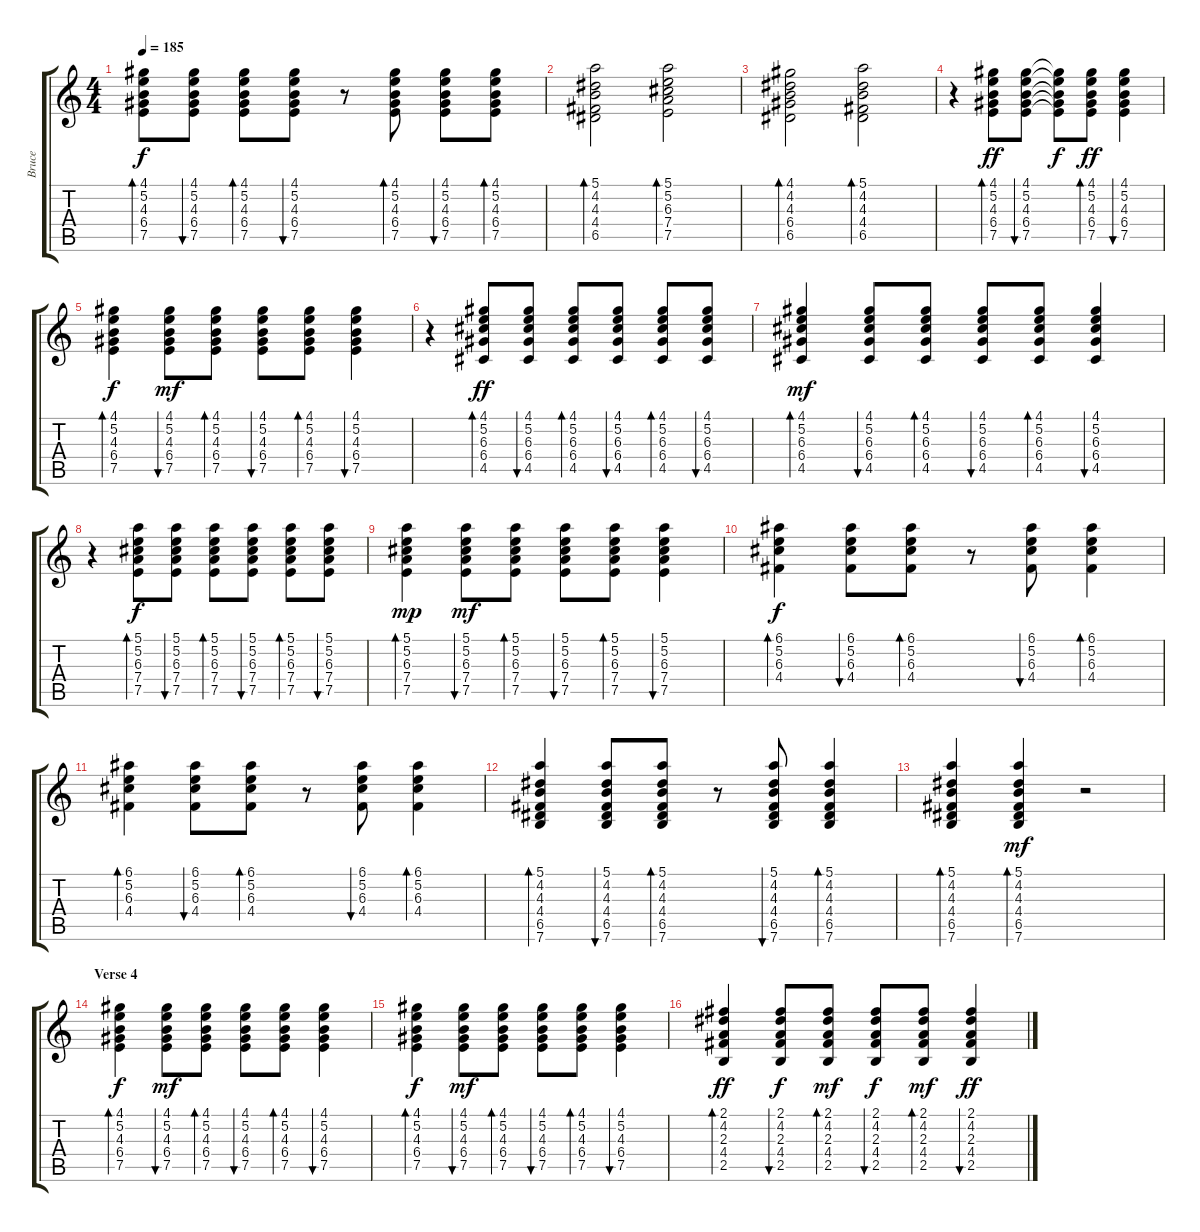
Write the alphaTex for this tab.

\track ("Bruce" "Bruce") {instrument acousticguitarsteel}
\staff {score tabs}
\tuning (E4 B3 G3 D3 A2 E2) {hide}
\ts (4 4)
\tempo 185
\clef g2
\ks c
(4.1 5.2 4.3 6.4 7.5).8{bd 60 dy f} (4.1 5.2 4.3 6.4 7.5).8{bu 60} (4.1 5.2 4.3 6.4 7.5).8{bd 60} (4.1 5.2 4.3 6.4 7.5).8{bu 60} r.8 (4.1 5.2 4.3 6.4 7.5).8{bd 60} (4.1 5.2 4.3 6.4 7.5).8{bu 60} (4.1 5.2 4.3 6.4 7.5).8{bd 60} |
(5.1 4.2 4.3 4.4 6.5).2{bd 60} (5.1 5.2 6.3 7.4 7.5).2{bd 60} |
(4.1 4.2 4.3 6.4 6.5).2{bd 60} (5.1 4.2 4.3 4.4 6.5).2{bd 60} |
r.4 (4.1 5.2 4.3 6.4 7.5).8{bd 60 dy ff} (4.1 5.2 4.3 6.4 7.5).8{bu 60} (4.1{t} 5.2{t} 4.3{t} 6.4{t} 7.5{t}).8{dy f} (4.1 5.2 4.3 6.4 7.5).8{bd 60 dy ff} (4.1 5.2 4.3 6.4 7.5).4{bu 60} |
(4.1 5.2 4.3 6.4 7.5).4{bd 60 dy f} (4.1 5.2 4.3 6.4 7.5).8{bu 60 dy mf} (4.1 5.2 4.3 6.4 7.5).8{bd 60} (4.1 5.2 4.3 6.4 7.5).8{bu 60} (4.1 5.2 4.3 6.4 7.5).8{bd 60} (4.1 5.2 4.3 6.4 7.5).4{bu 60} |
r.4 (4.1 5.2 6.3 6.4 4.5).8{bd 60 dy ff} (4.1 5.2 6.3 6.4 4.5).8{bu 60} (4.1 5.2 6.3 6.4 4.5).8{bd 60} (4.1 5.2 6.3 6.4 4.5).8{bu 60} (4.1 5.2 6.3 6.4 4.5).8{bd 60} (4.1 5.2 6.3 6.4 4.5).8{bu 60} |
(4.1 5.2 6.3 6.4 4.5).4{bd 60 dy mf} (4.1 5.2 6.3 6.4 4.5).8{bu 60} (4.1 5.2 6.3 6.4 4.5).8{bd 60} (4.1 5.2 6.3 6.4 4.5).8{bu 60} (4.1 5.2 6.3 6.4 4.5).8{bd 60} (4.1 5.2 6.3 6.4 4.5).4{bu 60} |
r.4 (5.1 5.2 6.3 7.4 7.5).8{bd 60 dy f} (5.1 5.2 6.3 7.4 7.5).8{bu 60} (5.1 5.2 6.3 7.4 7.5).8{bd 60} (5.1 5.2 6.3 7.4 7.5).8{bu 60} (5.1 5.2 6.3 7.4 7.5).8{bd 60} (5.1 5.2 6.3 7.4 7.5).8{bu 60} |
(5.1 5.2 6.3 7.4 7.5).4{bd 60 dy mp} (5.1 5.2 6.3 7.4 7.5).8{bu 60 dy mf} (5.1 5.2 6.3 7.4 7.5).8{bd 60} (5.1 5.2 6.3 7.4 7.5).8{bu 60} (5.1 5.2 6.3 7.4 7.5).8{bd 60} (5.1 5.2 6.3 7.4 7.5).4{bu 60} |
(6.1 5.2 6.3 4.4).4{bd 60 dy f} (6.1 5.2 6.3 4.4).8{bu 60} (6.1 5.2 6.3 4.4).8{bd 60} r.8 (6.1 5.2 6.3 4.4).8{bu 60} (6.1 5.2 6.3 4.4).4{bd 60} |
(6.1 5.2 6.3 4.4).4{bd 60} (6.1 5.2 6.3 4.4).8{bu 60} (6.1 5.2 6.3 4.4).8{bd 60} r.8 (6.1 5.2 6.3 4.4).8{bu 60} (6.1 5.2 6.3 4.4).4{bd 60} |
(5.1 4.2 4.3 4.4 6.5 7.6).4{bd 60} (5.1 4.2 4.3 4.4 6.5 7.6).8{bu 60} (5.1 4.2 4.3 4.4 6.5 7.6).8{bd 60} r.8 (5.1 4.2 4.3 4.4 6.5 7.6).8{bu 60} (5.1 4.2 4.3 4.4 6.5 7.6).4{bd 60} |
(5.1 4.2 4.3 4.4 6.5 7.6).4{bd 60 volume 10} (5.1 4.2 4.3 4.4 6.5 7.6).4{bd 60 dy mf} r.2 |
\section ("" "Verse 4")
(4.1 5.2 4.3 6.4 7.5).4{bd 60 dy f volume 8} (4.1 5.2 4.3 6.4 7.5).8{bu 60 dy mf} (4.1 5.2 4.3 6.4 7.5).8{bd 60} (4.1 5.2 4.3 6.4 7.5).8{bu 60} (4.1 5.2 4.3 6.4 7.5).8{bd 60} (4.1 5.2 4.3 6.4 7.5).4{bu 60} |
(4.1 5.2 4.3 6.4 7.5).4{bd 60 dy f} (4.1 5.2 4.3 6.4 7.5).8{bu 60 dy mf} (4.1 5.2 4.3 6.4 7.5).8{bd 60} (4.1 5.2 4.3 6.4 7.5).8{bu 60} (4.1 5.2 4.3 6.4 7.5).8{bd 60} (4.1 5.2 4.3 6.4 7.5).4{bu 60} |
(2.1 4.2 2.3 4.4 2.5).4{bd 60 dy ff} (2.1 4.2 2.3 4.4 2.5).8{bu 60 dy f} (2.1 4.2 2.3 4.4 2.5).8{bd 60 dy mf} (2.1 4.2 2.3 4.4 2.5).8{bu 60 dy f} (2.1 4.2 2.3 4.4 2.5).8{bd 60 dy mf} (2.1 4.2 2.3 4.4 2.5).4{bu 60 dy ff}
